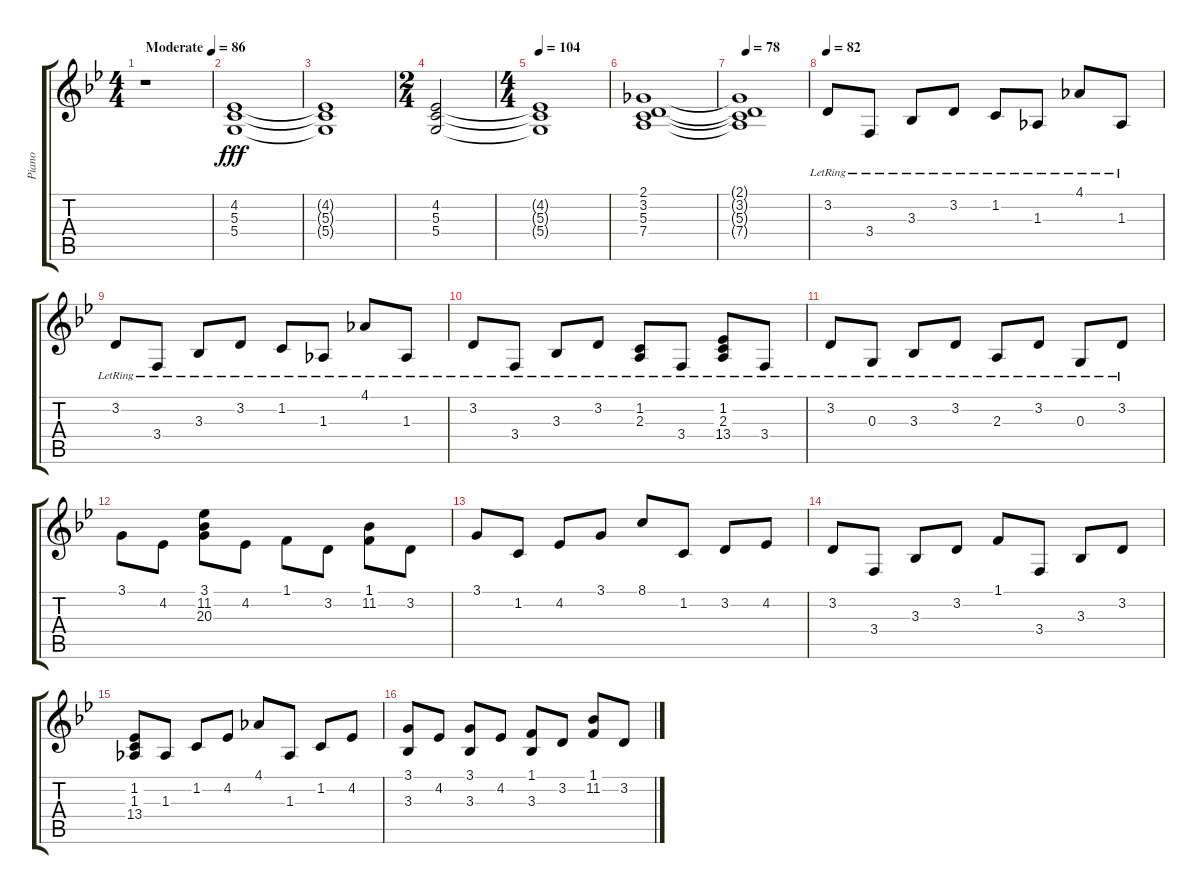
\track ("Piano" "Piano") {instrument electricgrandpiano}
\staff {score tabs}
\tuning (E4 B3 G3 D3 A2 E2) {hide}
\ts (4 4)
\tempo (86 "Moderate")
\clef g2
\ks bb
r.1{dy fff instrument electricgrandpiano} |
(4.2 5.3 5.4).1 |
(4.2{t} 5.3{t} 5.4{t}).1 |
\ts (2 4)
(4.2 5.3 5.4).2 |
\ts (4 4)
\tempo 104
(4.2{t} 5.3{t} 5.4{t}).1 |
(2.1 3.2 5.3 7.4).1 |
\tempo 78
(2.1{t} 3.2{t} 5.3{t} 7.4{t}).1 |
\tempo 82
3.2{lr}.8 3.4{lr}.8 3.3{lr}.8 3.2{lr}.8 1.2{lr}.8 1.3{lr}.8 4.1{lr}.8 1.3{lr}.8 |
3.2{lr}.8 3.4{lr}.8 3.3{lr}.8 3.2{lr}.8 1.2{lr}.8 1.3{lr}.8 4.1{lr}.8 1.3{lr}.8 |
3.2{lr}.8 3.4{lr}.8 3.3{lr}.8 3.2{lr}.8 (1.2{lr} 2.3{lr}).8 3.4{lr}.8 (1.2{lr} 2.3{lr} 13.4{lr}).8 3.4{lr}.8 |
3.2{lr}.8 0.3{lr}.8 3.3{lr}.8 3.2{lr}.8 2.3{lr}.8 3.2{lr}.8 0.3{lr}.8 3.2{lr}.8 |
3.1.8{beam Down} 4.2.8{beam Down} (3.1 11.2 20.3).8{beam Down} 4.2.8{beam Down} 1.1.8{beam Down} 3.2.8{beam Down} (1.1 11.2).8{beam Down} 3.2.8{beam Down} |
3.1.8 1.2.8 4.2.8 3.1.8 8.1.8 1.2.8 3.2.8 4.2.8 |
3.2.8 3.4.8 3.3.8 3.2.8 1.1.8 3.4.8 3.3.8 3.2.8 |
(1.2 1.3 13.4).8 1.3.8 1.2.8 4.2.8 4.1.8 1.3.8 1.2.8 4.2.8 |
(3.1 3.3).8 4.2.8 (3.1 3.3).8 4.2.8 (1.1 3.3).8 3.2.8 (1.1 11.2).8 3.2.8
